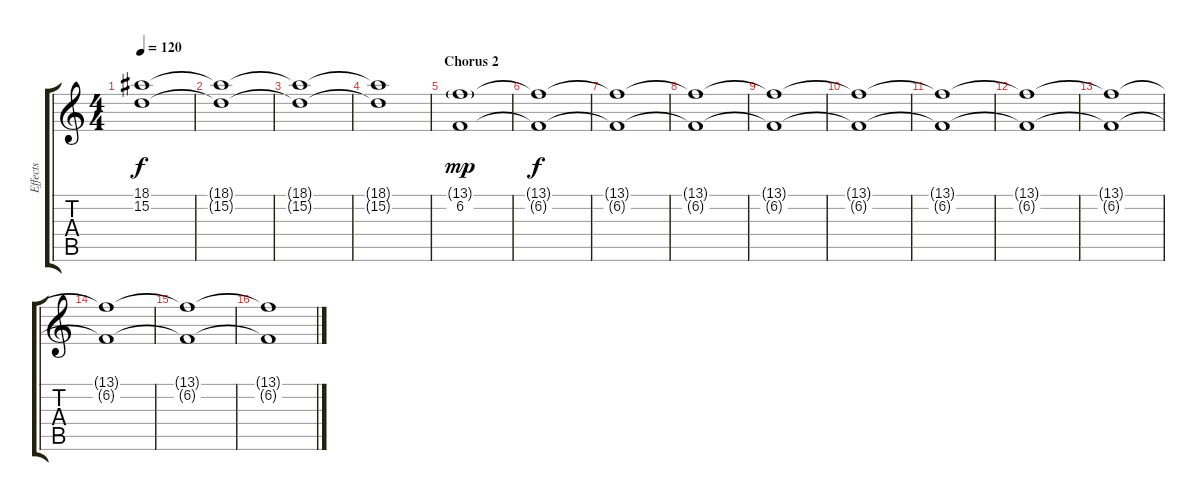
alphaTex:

\track ("Effects" "Effects") {instrument stringensemble1}
\staff {score tabs}
\tuning (E4 B3 G3 D3 A2 E2) {hide}
\ts (4 4)
\tempo 120
\clef g2
\ks c
(18.1{t} 15.2).1{dy f} |
(18.1{t} 15.2{t}).1 |
(18.1{t} 15.2{t}).1 |
(18.1{t} 15.2{t}).1 |
\section ("" "Chorus 2")
(13.1{g} 6.2).1{dy mp} |
(13.1{t} 6.2{t}).1{dy f} |
(13.1{t} 6.2{t}).1 |
(13.1{t} 6.2{t}).1 |
(13.1{t} 6.2{t}).1 |
(13.1{t} 6.2{t}).1 |
(13.1{t} 6.2{t}).1 |
(13.1{t} 6.2{t}).1 |
(13.1{t} 6.2{t}).1 |
(13.1{t} 6.2{t}).1 |
(13.1{t} 6.2{t}).1 |
(13.1{t} 6.2{t}).1
